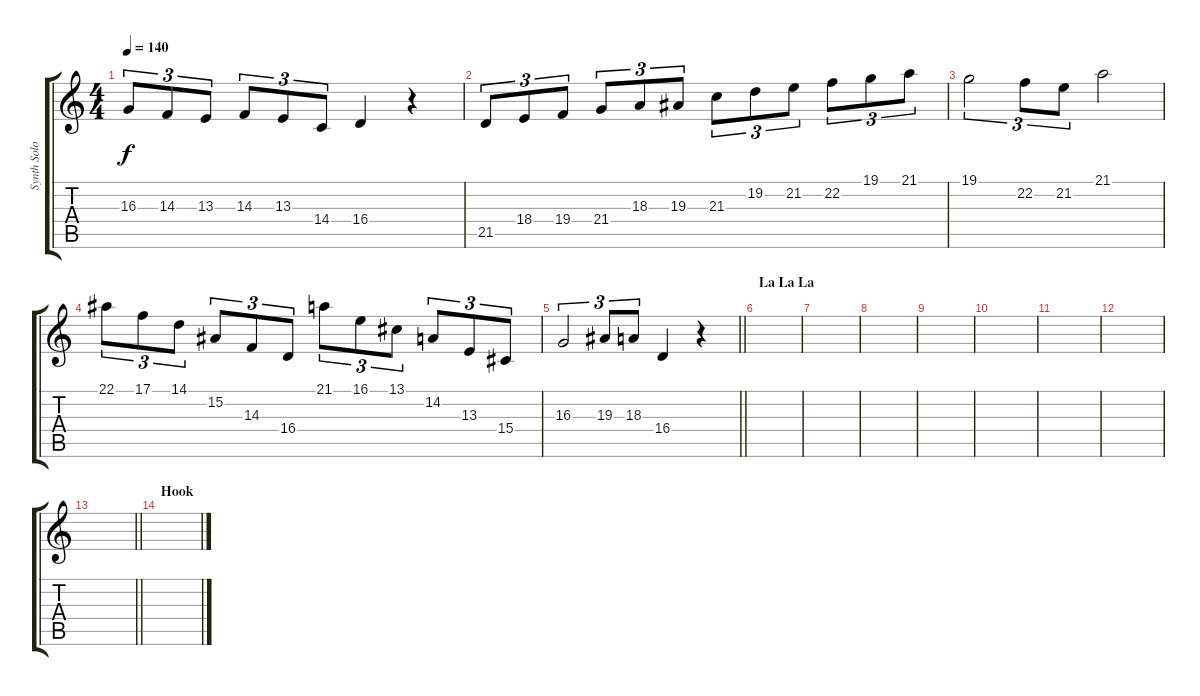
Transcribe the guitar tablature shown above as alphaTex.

\track ("Synth Solo" "Synth Solo") {instrument lead2sawtooth}
\staff {score tabs}
\tuning (C4 G3 Eb3 Bb2 F2 C2) {hide}
\ts (4 4)
\tempo 140
\clef g2
\ks c
16.3.8{tu (3 2) dy f} 14.3.8{tu (3 2)} 13.3.8{tu (3 2)} 14.3.8{tu (3 2)} 13.3.8{tu (3 2)} 14.4.8{tu (3 2)} 16.4.4 r.4 |
21.5.8{tu (3 2)} 18.4.8{tu (3 2)} 19.4.8{tu (3 2)} 21.4.8{tu (3 2)} 18.3.8{tu (3 2)} 19.3.8{tu (3 2)} 21.3.8{tu (3 2)} 19.2.8{tu (3 2)} 21.2.8{tu (3 2)} 22.2.8{tu (3 2)} 19.1.8{tu (3 2)} 21.1.8{tu (3 2)} |
19.1.2{tu (3 2)} 22.2.8{tu (3 2)} 21.2.8{tu (3 2)} 21.1.2 |
22.1.8{tu (3 2)} 17.1.8{tu (3 2)} 14.1.8{tu (3 2)} 15.2.8{tu (3 2)} 14.3.8{tu (3 2)} 16.4.8{tu (3 2)} 21.1.8{tu (3 2)} 16.1.8{tu (3 2)} 13.1.8{tu (3 2)} 14.2.8{tu (3 2)} 13.3.8{tu (3 2)} 15.4.8{tu (3 2)} |
\barLineRight lightlight
16.3.2{tu (3 2)} 19.3.8{tu (3 2)} 18.3.8{tu (3 2)} 16.4.4 r.4 |
\section ("" "La La La")
|
|
|
|
|
|
|
\barLineRight lightlight
|
\section ("" "Hook")
